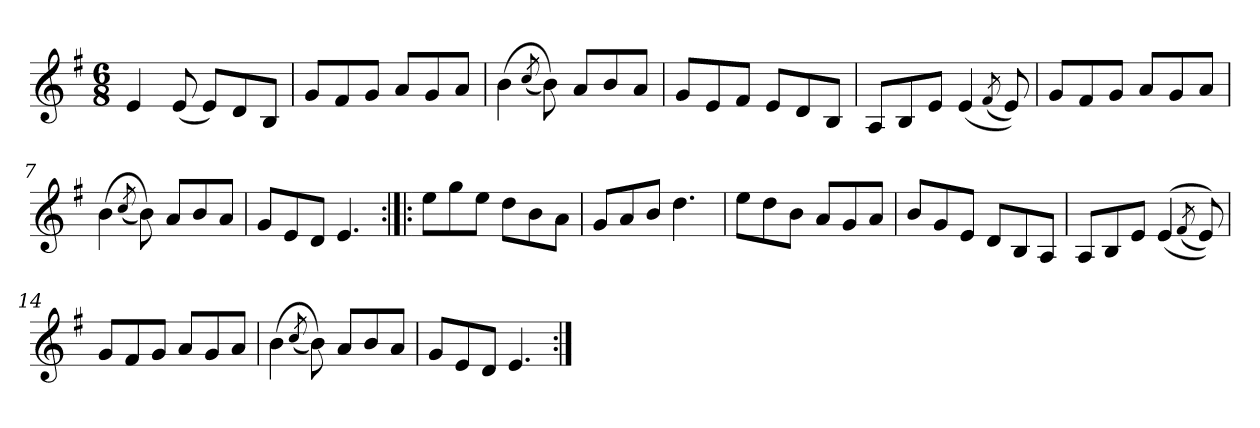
**kern
*part1
*staff1
*clefG2
*k[f#]
*e:
*M6/8
=1
4e/
(8e/
8e/L)
8d/
8B/J
=2
8g/L
8f#/
8g/J
8a/L
8g/
8a/J
=3
(4b\
(8qcc/
8b\))
8a/L
8b/
8a/J
=4
8g/L
8e/
8f#/J
8e/L
8d/
8B/J
=5
8A/L
8B/
8e/J
(4e/
(8qf#/
8e/))
=6
8g/L
8f#/
8g/J
8a/L
8g/
8a/J
!!LO:LB:g=z
=7
(4b\
(8qcc/
8b\))
8a/L
8b/
8a/J
=8
8g/L
8e/
8d/J
4.e/
=9:|!|:
8ee\L
8gg\
8ee\J
8dd\L
8b\
8a\J
=10
8g/L
8a/
8b/J
4.dd\
=11
8ee\L
8dd\
8b\J
8a/L
8g/
8a/J
!!LO:LB:g=z
=12
8b/L
8g/
8e/J
8d/L
8B/
8A/J
=13
8A/L
8B/
8e/J
((4e/
(8qf#/
8e/)))
=14
8g/L
8f#/
8g/J
8a/L
8g/
8a/J
=15
(4b\
(8qcc/
8b\))
8a/L
8b/
8a/J
=16
8g/L
8e/
8d/J
4.e/
=:|!
*-
